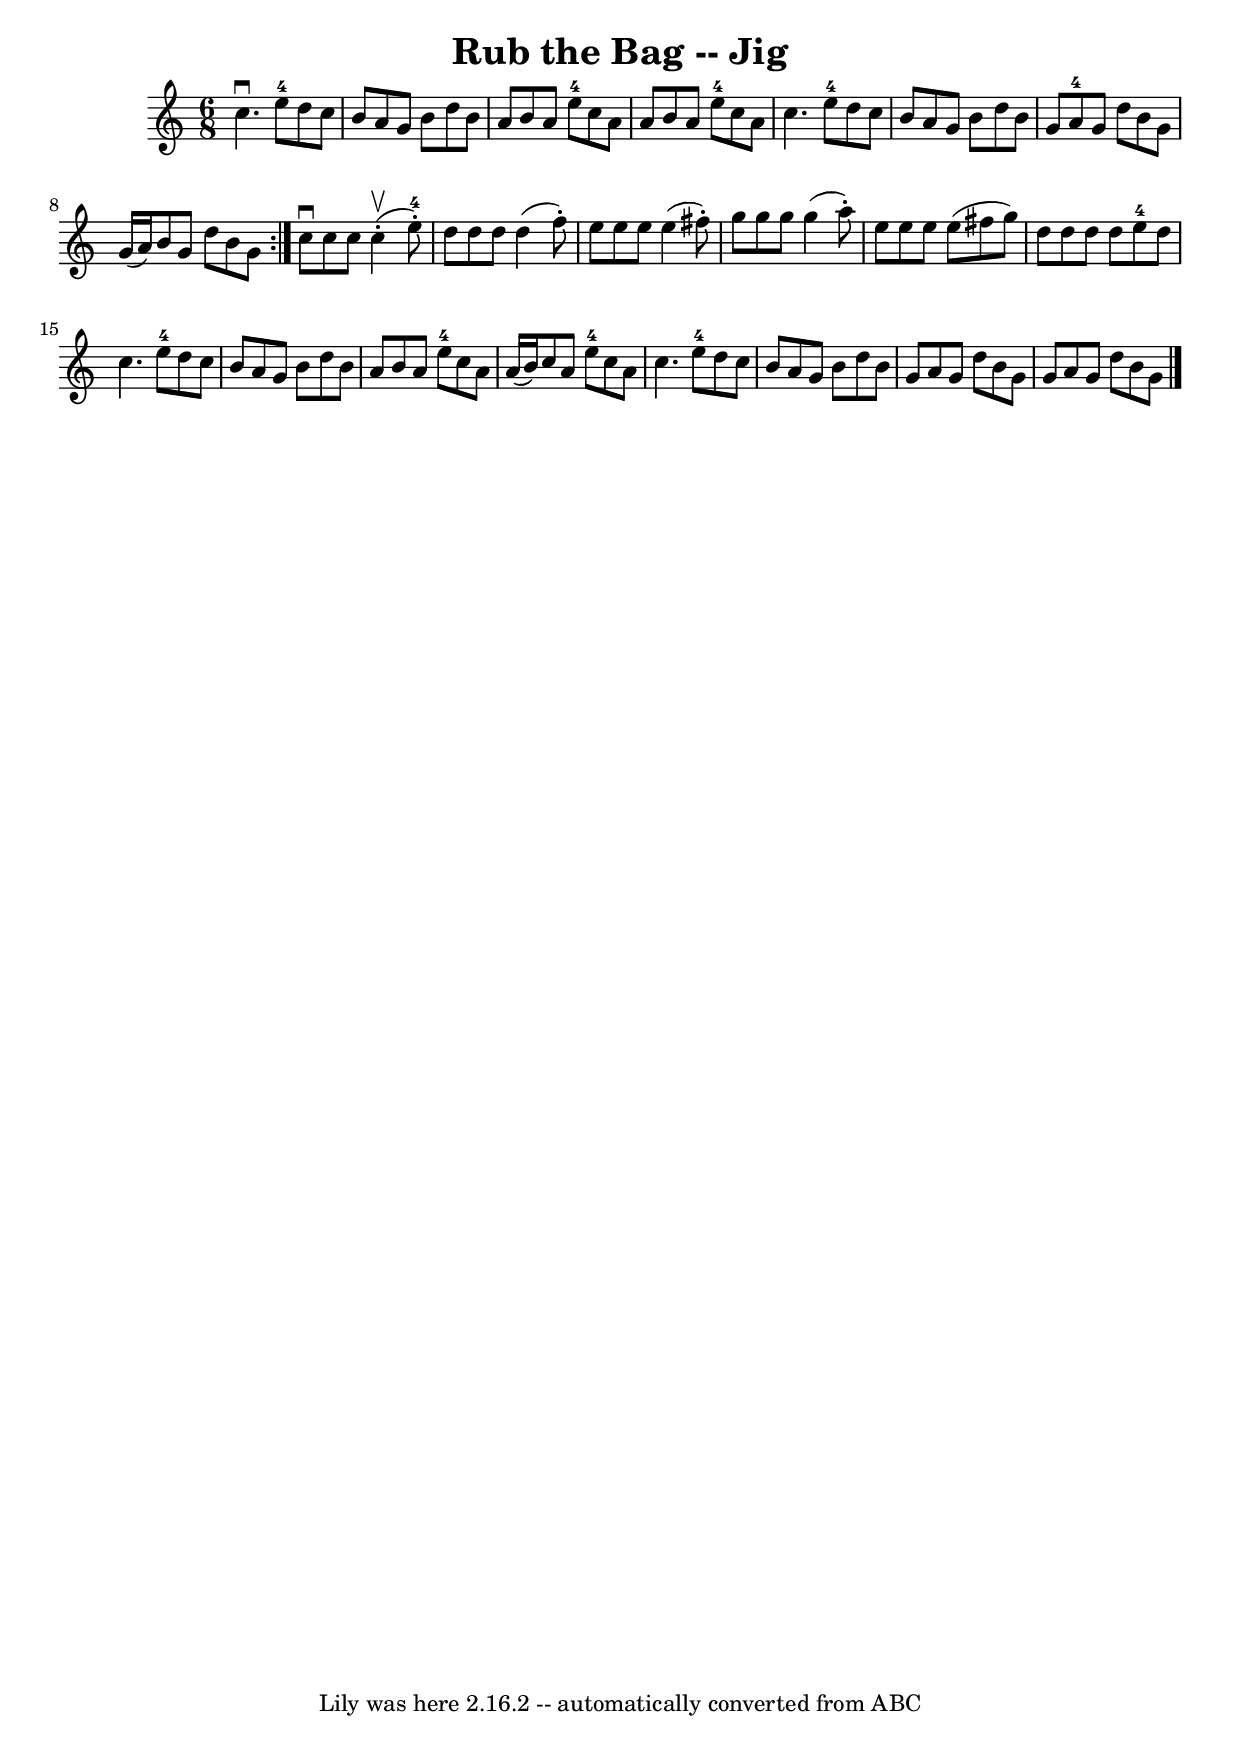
\version "2.7.40"
\include "Mammoth.ily"
\header {
	%% book = "Ryan's Mammoth Collection"
	crossRefNumber = "1"
	footnotes = "\\\\There are 14 bars in the last part (two missing?)"
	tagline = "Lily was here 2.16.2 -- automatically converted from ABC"
	title = "Rub the Bag -- Jig"
}
voicedefault =  {


\repeat volta 2 {
\time 6/8 \key a \minor c''4.^\downbow e''8-4 d''8 c''8  
|
 b'8 a'8 g'8 b'8 d''8 b'8  |
 a'8 b'8    
a'8 e''8-4 c''8 a'8  |
 a'8 b'8 a'8 e''8-4   
c''8 a'8  |
 c''4. e''8-4 d''8 c''8  |
 b'8   
 a'8 g'8 b'8 d''8 b'8  |
 g'8 a'8-4 g'8 d''8    
b'8 g'8  |
 g'16 (a'16) b'8 g'8 d''8 b'8 g'8  }  
 c''8^\downbow c''8 c''8 c''4^\upbow(-. e''8-4-.) |
 
 d''8 d''8 d''8 d''4 (f''8 -.) |
 e''8 e''8 e''8   
 e''4 (fis''8 -.) |
 g''8 g''8 g''8 g''4 (a''8 -.) 
|
 e''8 e''8 e''8 e''8 (fis''8 g''8) |
   
d''8 d''8 d''8 d''8 e''8-4 d''8  |
 c''4. e''8 
-4 d''8 c''8  |
 b'8 a'8 g'8 b'8 d''8 b'8  
|
 a'8 b'8 a'8 e''8-4 c''8 a'8  |
 a'16 (
 b'16) c''8 a'8 e''8-4 c''8 a'8  |
 c''4.      
e''8-4 d''8 c''8  |
 b'8 a'8 g'8 b'8 d''8 b'8  
|
 g'8 a'8 g'8 d''8 b'8 g'8  |
 g'8 a'8    
g'8 d''8 b'8 g'8  \bar "|."   
}

\score{
    <<

	\context Staff="default"
	{
	    \voicedefault 
	}

    >>
	\layout {
	}
	\midi {}
}
